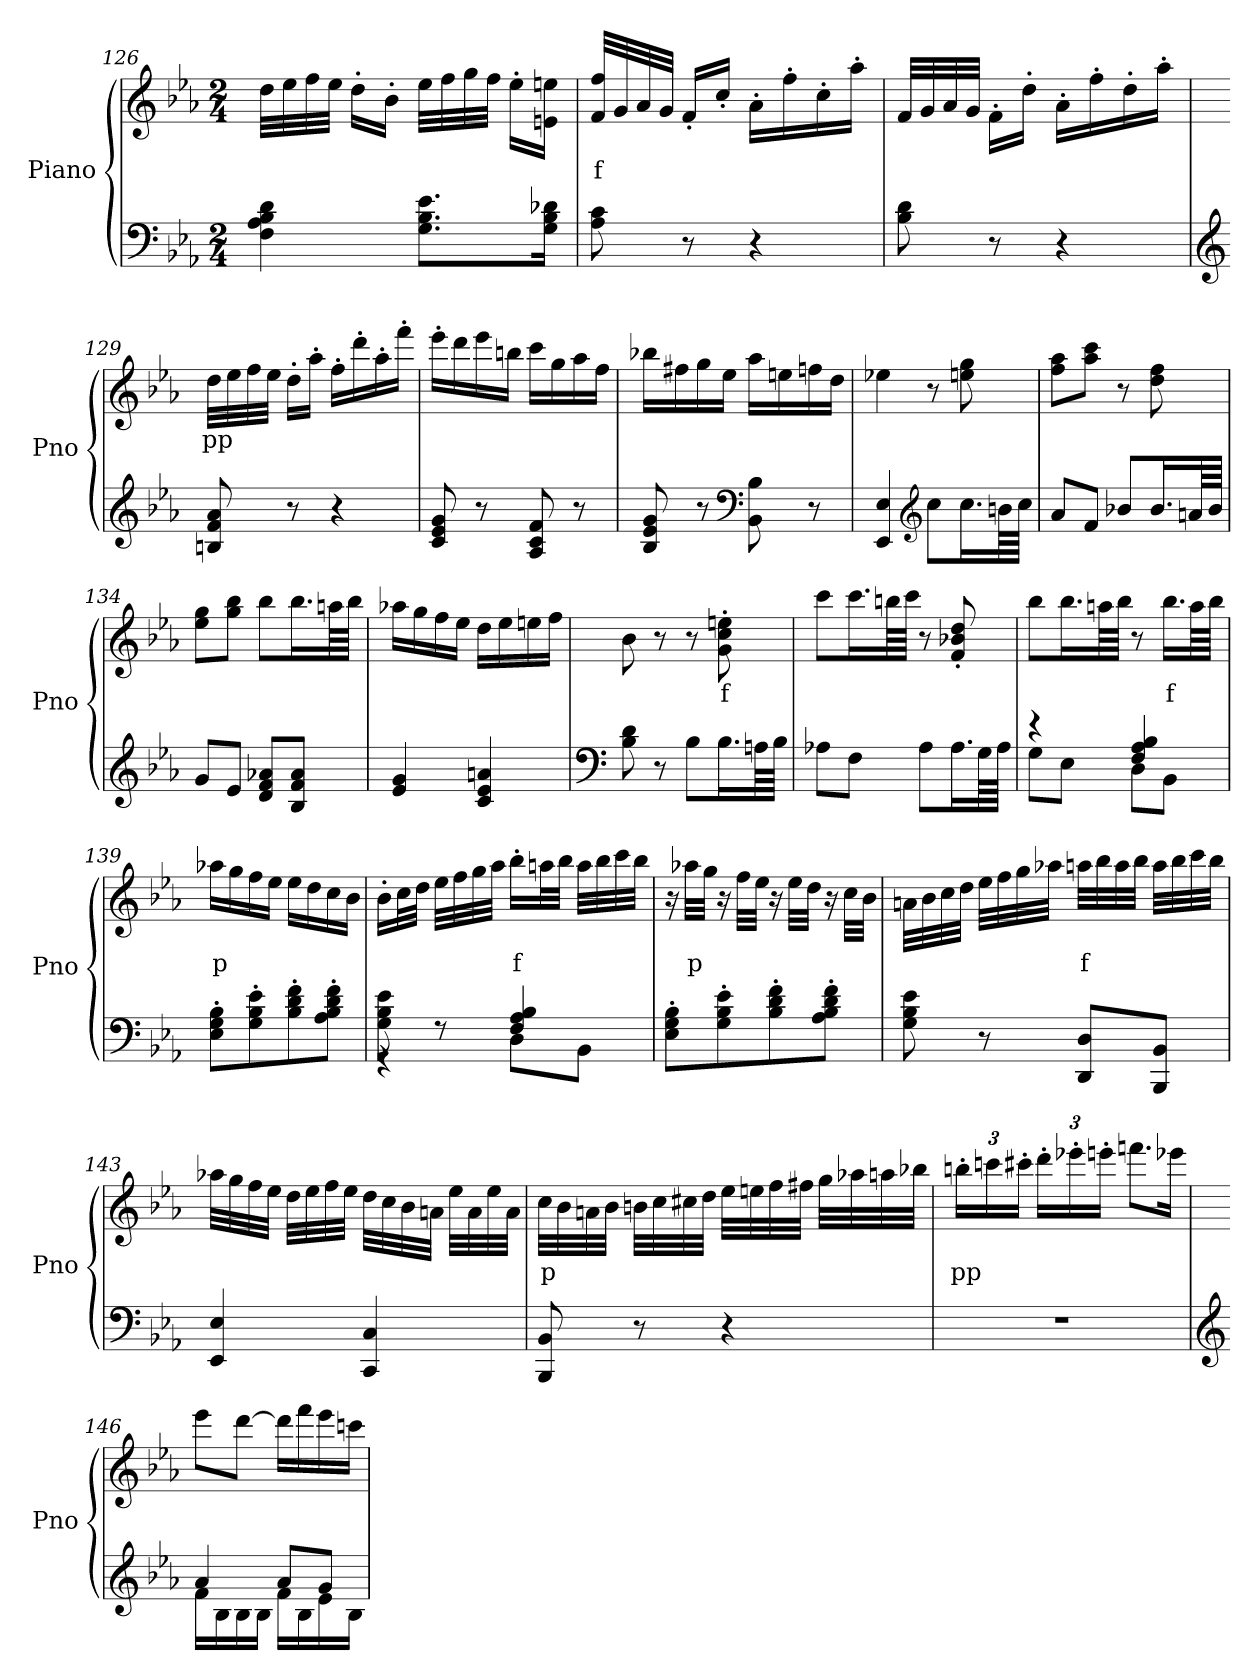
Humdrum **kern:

**kern	**kern	**text
*part2	*part1	*part1
*staff2	*staff1	*staff1
*I"Piano	*I"Piano	*
*I'Pno	*I'Pno	*
!!LO:LB:g=z
*clefF4	*clefG2	*
*k[b-e-a-]	*k[b-e-a-]	*
*E-:	*E-:	*
*M2/4	*M2/4	*
=126	=126	=126
4F\ 4A-\ 4B-\ 4d\	32dd\LLL	.
.	32ee-\	.
.	32ff\	.
.	32ee-\JJJ	.
.	16dd'\LL	.
.	16b-'\JJ	.
8.G\ 8.B-\ 8.e-\L	32ee-\LLL	.
.	32ff\	.
.	32gg\	.
.	32ff\JJJ	.
.	16ee-'\LL	.
16G\ 16B-\ 16d-X\Jk	16en\ 16een\JJ	.
=127	=127	=127
!	!	!LO:LY:b
8A-\ 8c\	32f/ 32ff/LLL	f
.	32g/	.
.	32a-/	.
.	32g/JJJ	.
8r	16f'/LL	.
.	16cc'/JJ	.
4r	16a-'\LL	.
.	16ff'\	.
.	16cc'\	.
.	16aa-'\JJ	.
=128	=128	=128
8B-\ 8d\	32f/LLL	.
.	32g/	.
.	32a-/	.
.	32g/JJJ	.
8r	16f'\LL	.
.	16dd'\JJ	.
4r	16a-'\LL	.
.	16ff'\	.
.	16dd'\	.
.	16aa-'\JJ	.
=129	=129	=129
*clefG2	*	*
!	!	!LO:LY:b
8Bn/ 8f/ 8a-/	32dd\LLL	pp
.	32ee-\	.
.	32ff\	.
.	32ee-\JJJ	.
8r	16dd'\LL	.
.	16aa-'\JJ	.
4r	16ff'\LL	.
.	16ddd'\	.
.	16aa-'\	.
.	16fff'\JJ	.
!!LO:LB:g=z
=130	=130	=130
8c/ 8e-/ 8g/	16eee-'\LL	.
.	16ddd\	.
8r	16eee-\	.
.	16bbn\JJ	.
8A-/ 8c/ 8f/	16ccc\LL	.
.	16gg\	.
8r	16aa-\	.
.	16ff\JJ	.
=131	=131	=131
8B-/ 8e-/ 8g/	16bb-X\LL	.
.	16ff#X\	.
8r	16gg\	.
.	16ee-\JJ	.
*clefF4	*	*
8BB-\ 8B-\	16aa-\LL	.
.	16een\	.
8r	16ffn\	.
.	16dd\JJ	.
=132	=132	=132
4EE-/ 4E-/	4ee-X\	.
*clefG2	*	*
8cc\L	8r	.
16.cc\L	8een\ 8gg\	.
64bn\LL	.	.
64cc\JJJJ	.	.
=133	=133	=133
8a-/L	8ff\ 8aa-\L	.
8f/J	8aa-\ 8ccc\J	.
8b-X/L	8r	.
16.b-/L	8dd\ 8ff\	.
64an/LL	.	.
64b-/JJJJ	.	.
=134	=134	=134
8g/L	8ee-\ 8gg\L	.
8e-/J	8gg\ 8bb-\J	.
8d/ 8f/ 8a-X/L	8bb-\L	.
8B-/ 8f/ 8a-/J	16.bb-\L	.
.	64aan\LL	.
.	64bb-\JJJJ	.
!!LO:LB:g=z
=135	=135	=135
4e-/ 4g/	16aa-X\LL	.
.	16gg\	.
.	16ff\	.
.	16ee-\JJ	.
4c/ 4e-/ 4an/	16dd\LL	.
.	16ee-\	.
.	16een\	.
.	16ff\JJ	.
=136	=136	=136
*clefF4	*	*
8B-\ 8d\	8b-\	.
8r	8r	.
8B-\L	8r	.
!	!	!LO:LY:b
16.B-\L	8g\' 8cc\' 8een\'	f
64An\LL	.	.
64B-\JJJJ	.	.
=137	=137	=137
8A-X\L	8ccc\L	.
8F\J	16.ccc\L	.
.	64bbn\LL	.
.	64ccc\JJJJ	.
8A-\L	8r	.
16.A-\L	8f/' 8b-X/' 8dd/'	.
64G\LL	.	.
64A-\JJJJ	.	.
=138	=138	=138
*^	*	*
4r	8G\L	8bb-\L	.
.	8E-\J	16.bb-\L	.
.	.	64aan\LL	.
.	.	64bb-\JJJJ	.
4F/ 4A-/ 4B-/	8D\L	8r	.
!	!	!	!LO:LY:b
.	8BB-\J	16.bb-\LL	f
.	.	64aa\LL	.
.	.	64bb-\JJJJ	.
*v	*v	*	*
=139	=139	=139
!	!	!LO:LY:b
8E-\' 8G\' 8B-\'L	16aa-X\LL	p
.	16gg\	.
8G\' 8B-\' 8e-\'	16ff\	.
.	16ee-\JJ	.
8B-\' 8d\' 8f\'	16ee-\LL	.
.	16dd\	.
8A-\' 8B-\' 8d\' 8f\'J	16cc\	.
.	16b-\JJ	.
!!LO:LB:g=z
=140	=140	=140
*^	*	*
8G\ 8B-\ 8e-\	4r	16b-'\LL	.
.	.	32cc\L	.
.	.	32dd\JJJ	.
8r	.	32ee-\LLL	.
.	.	32ff\	.
.	.	32gg\	.
.	.	32aa-\JJJ	.
!	!	!	!LO:LY:b
8D\L	4F/ 4A-/ 4B-/	16bb-'\LL	f
.	.	32aan\L	.
.	.	32bb-\JJJ	.
8BB-\J	.	32aa\LLL	.
.	.	32bb-\	.
.	.	32ccc\	.
.	.	32bb-\JJJ	.
*v	*v	*	*
=141	=141	=141
8E-\' 8G\' 8B-\'L	16r	.
!	!	!LO:LY:b
.	32aa-X\LLL	p
.	32gg\JJJ	.
8G\' 8B-\' 8e-\'	16r	.
.	32ff\LLL	.
.	32ee-\JJJ	.
8B-\' 8d\' 8f\'	16r	.
.	32ee-\LLL	.
.	32dd\JJJ	.
8A-\' 8B-\' 8d\' 8f\'J	16r	.
.	32cc\LLL	.
.	32b-\JJJ	.
=142	=142	=142
8G\ 8B-\ 8e-\	32an\LLL	.
.	32b-\	.
.	32cc\	.
.	32dd\JJJ	.
8r	32ee-\LLL	.
.	32ff\	.
.	32gg\	.
.	32aa-X\JJJ	.
!	!	!LO:LY:b
8DD/ 8D/L	32aan\LLL	f
.	32bb-\	.
.	32aa\	.
.	32bb-\JJJ	.
8BBB-/ 8BB-/J	32aa\LLL	.
.	32bb-\	.
.	32ccc\	.
.	32bb-\JJJ	.
!!LO:LB:g=z
=143	=143	=143
4EE-/ 4E-/	32aa-X\LLL	.
.	32gg\	.
.	32ff\	.
.	32ee-\JJJ	.
.	32dd\LLL	.
.	32ee-\	.
.	32ff\	.
.	32ee-\JJJ	.
4CC/ 4C/	32dd\LLL	.
.	32cc\	.
.	32b-\	.
.	32an\JJJ	.
.	32ee-\LLL	.
.	32a\	.
.	32ee-\	.
.	32a\JJJ	.
=144	=144	=144
!	!	!LO:LY:b
8BBB-/ 8BB-/	32cc\LLL	p
.	32b-\	.
.	32an\	.
.	32b-\JJJ	.
8r	32bn\LLL	.
.	32cc\	.
.	32cc#X\	.
.	32dd\JJJ	.
4r	32ee-\LLL	.
.	32een\	.
.	32ff\	.
.	32ff#X\JJJ	.
.	32gg\LLL	.
.	32aa-X\	.
.	32aan\	.
.	32bb-X\JJJ	.
=145	=145	=145
*	*Xbrackettup	*
!	!	!LO:LY:b
2r	24bbn'\LL	pp
.	24cccn\	.
.	24ccc#X'\JJ	.
.	24ddd'\LL	.
.	24eee-X'\	.
.	24eeen'\JJ	.
.	8.fffn\L	.
.	16eee-X\Jk	.
!!LO:PB:g=z
=146	=146	=146
*clefG2	*	*
*^	*	*
4a-/	16f\LL	8eee-\L	.
.	16B-\	.	.
.	16B-\	[8ddd\J	.
.	16B-\JJ	.	.
8a-/L	16f\LL	16ddd\LL]	.
.	16B-\	16fff\	.
8g/J	16e-\	16eee-\	.
.	16B-\JJ	16cccn\JJ	.
*v	*v	*	*
=	=	=
*-	*-	*-
